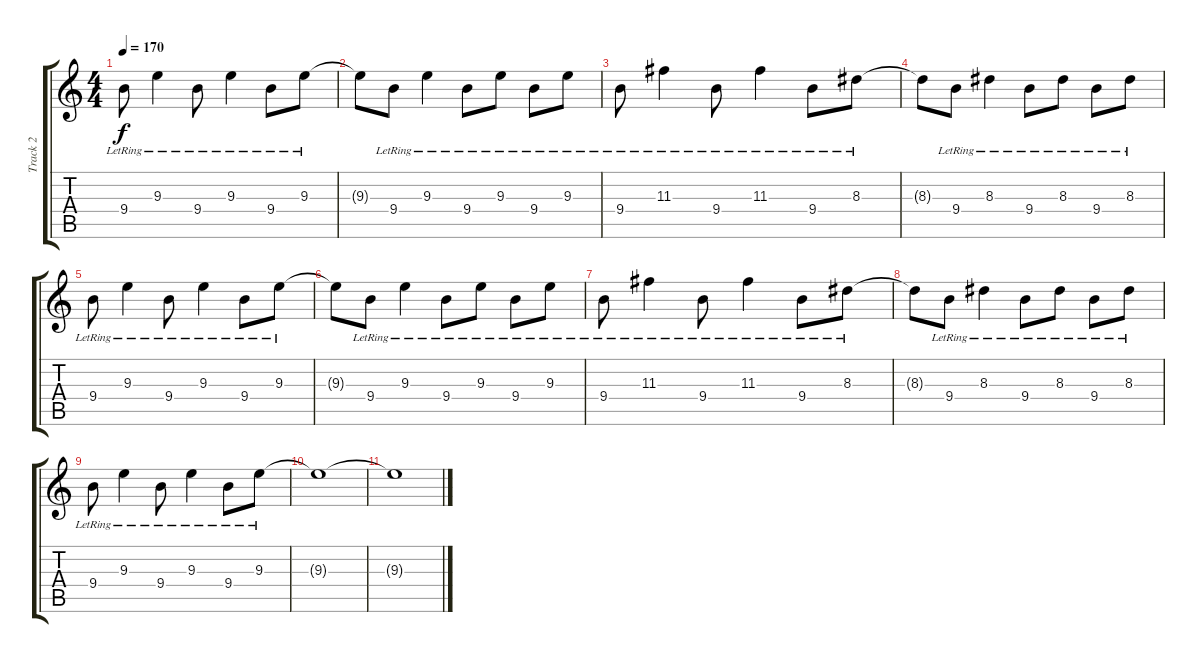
\track ("Track 2" "Track 2") {instrument overdrivenguitar}
\staff {score tabs}
\tuning (E4 B3 G3 D3 A2 D2) {hide}
\ts (4 4)
\tempo 170
\clef g2
\ks c
9.4{lr}.8{dy f} 9.3{lr}.4 9.4{lr}.8 9.3{lr}.4 9.4{lr}.8 9.3{lr}.8 |
9.3{t}.8 9.4{lr}.8 9.3{lr}.4 9.4{lr}.8 9.3{lr}.8 9.4{lr}.8 9.3{lr}.8 |
9.4{lr}.8 11.3{lr}.4 9.4{lr}.8 11.3{lr}.4 9.4{lr}.8 8.3{lr}.8 |
8.3{t}.8 9.4{lr}.8 8.3{lr}.4 9.4{lr}.8 8.3{lr}.8 9.4{lr}.8 8.3{lr}.8 |
9.4{lr}.8 9.3{lr}.4 9.4{lr}.8 9.3{lr}.4 9.4{lr}.8 9.3{lr}.8 |
9.3{t}.8 9.4{lr}.8 9.3{lr}.4 9.4{lr}.8 9.3{lr}.8 9.4{lr}.8 9.3{lr}.8 |
9.4{lr}.8 11.3{lr}.4 9.4{lr}.8 11.3{lr}.4 9.4{lr}.8 8.3{lr}.8 |
8.3{t}.8 9.4{lr}.8 8.3{lr}.4 9.4{lr}.8 8.3{lr}.8 9.4{lr}.8 8.3{lr}.8 |
9.4{lr}.8 9.3{lr}.4 9.4{lr}.8 9.3{lr}.4 9.4{lr}.8 9.3{lr}.8 |
9.3{t}.1 |
9.3{t}.1
